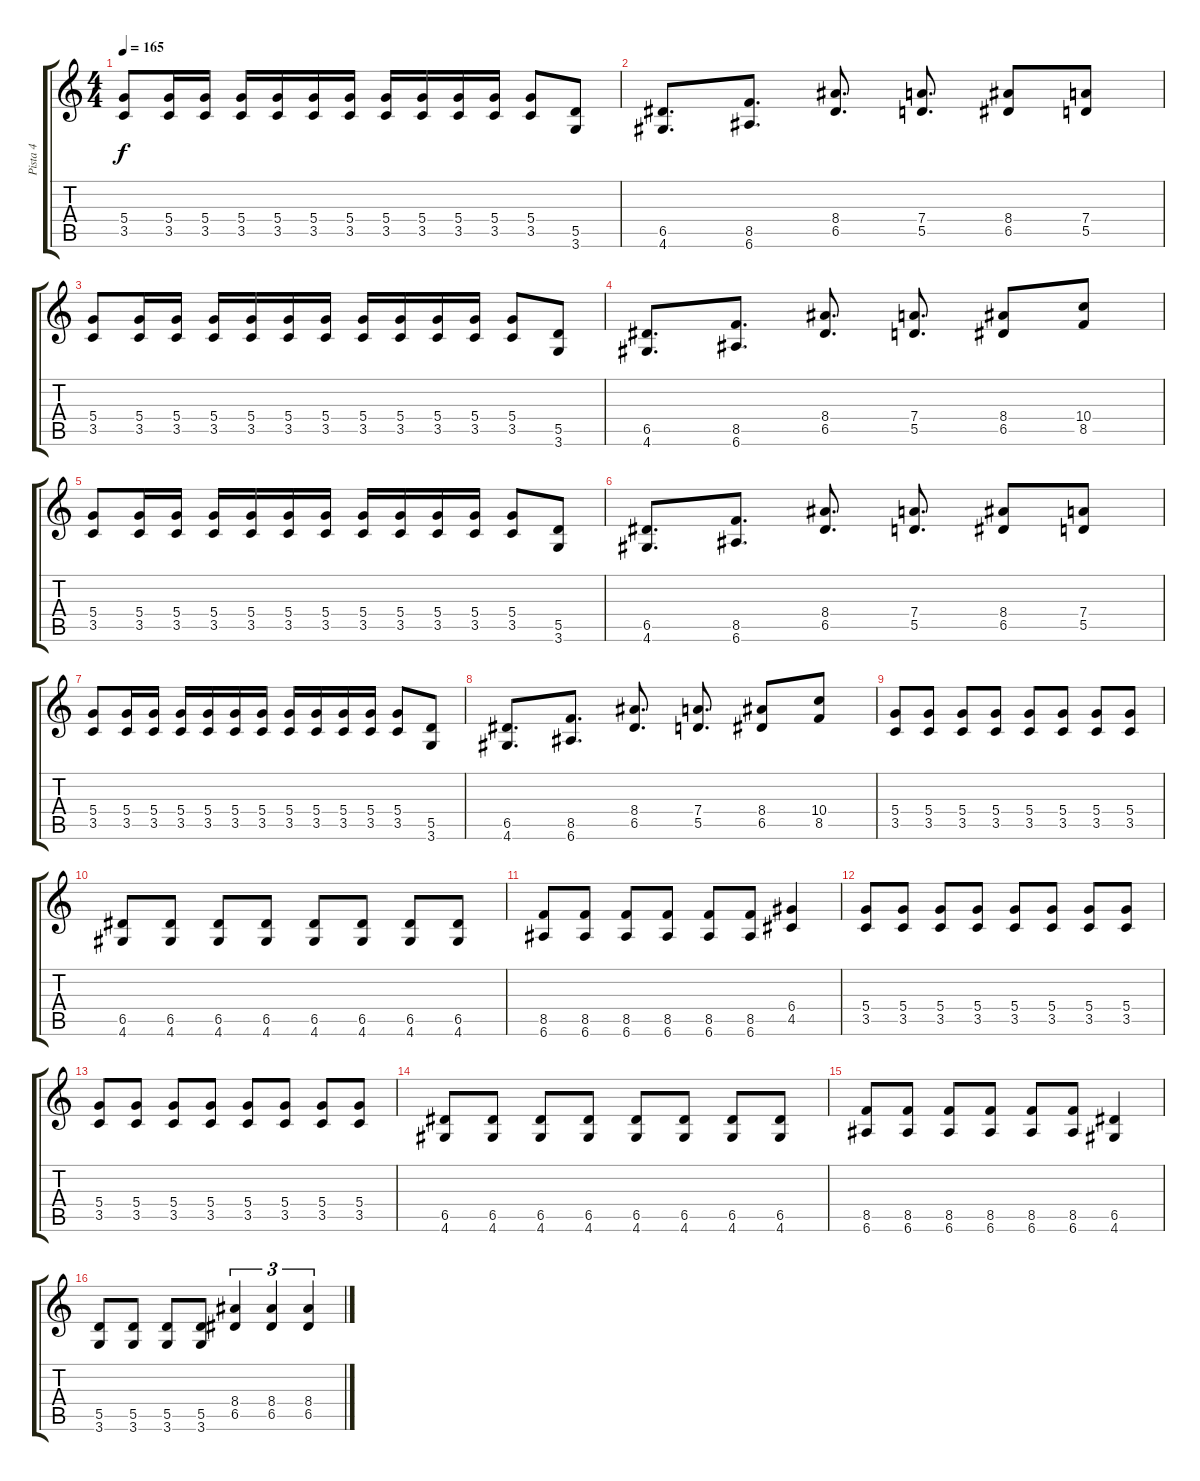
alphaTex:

\track ("Pista 4" "Pista 4") {instrument distortionguitar}
\staff {score tabs}
\tuning (E4 B3 G3 D3 A2 E2) {hide}
\ts (4 4)
\tempo 165
\clef g2
\ks c
(5.4 3.5).8{dy f} (5.4 3.5).16 (5.4 3.5).16 (5.4 3.5).16 (5.4 3.5).16 (5.4 3.5).16 (5.4 3.5).16 (5.4 3.5).16 (5.4 3.5).16 (5.4 3.5).16 (5.4 3.5).16 (5.4 3.5).8 (5.5 3.6).8 |
(6.5 4.6).8{d} (8.5 6.6).8{d} (8.4 6.5).8{d} (7.4 5.5).8{d} (8.4 6.5).8 (7.4 5.5).8 |
(5.4 3.5).8 (5.4 3.5).16 (5.4 3.5).16 (5.4 3.5).16 (5.4 3.5).16 (5.4 3.5).16 (5.4 3.5).16 (5.4 3.5).16 (5.4 3.5).16 (5.4 3.5).16 (5.4 3.5).16 (5.4 3.5).8 (5.5 3.6).8 |
(6.5 4.6).8{d} (8.5 6.6).8{d} (8.4 6.5).8{d} (7.4 5.5).8{d} (8.4 6.5).8 (10.4 8.5).8 |
(5.4 3.5).8 (5.4 3.5).16 (5.4 3.5).16 (5.4 3.5).16 (5.4 3.5).16 (5.4 3.5).16 (5.4 3.5).16 (5.4 3.5).16 (5.4 3.5).16 (5.4 3.5).16 (5.4 3.5).16 (5.4 3.5).8 (5.5 3.6).8 |
(6.5 4.6).8{d} (8.5 6.6).8{d} (8.4 6.5).8{d} (7.4 5.5).8{d} (8.4 6.5).8 (7.4 5.5).8 |
(5.4 3.5).8 (5.4 3.5).16 (5.4 3.5).16 (5.4 3.5).16 (5.4 3.5).16 (5.4 3.5).16 (5.4 3.5).16 (5.4 3.5).16 (5.4 3.5).16 (5.4 3.5).16 (5.4 3.5).16 (5.4 3.5).8 (5.5 3.6).8 |
(6.5 4.6).8{d} (8.5 6.6).8{d} (8.4 6.5).8{d} (7.4 5.5).8{d} (8.4 6.5).8 (10.4 8.5).8 |
(5.4 3.5).8 (5.4 3.5).8 (5.4 3.5).8 (5.4 3.5).8 (5.4 3.5).8 (5.4 3.5).8 (5.4 3.5).8 (5.4 3.5).8 |
(6.5 4.6).8 (6.5 4.6).8 (6.5 4.6).8 (6.5 4.6).8 (6.5 4.6).8 (6.5 4.6).8 (6.5 4.6).8 (6.5 4.6).8 |
(8.5 6.6).8 (8.5 6.6).8 (8.5 6.6).8 (8.5 6.6).8 (8.5 6.6).8 (8.5 6.6).8 (6.4 4.5).4 |
(5.4 3.5).8 (5.4 3.5).8 (5.4 3.5).8 (5.4 3.5).8 (5.4 3.5).8 (5.4 3.5).8 (5.4 3.5).8 (5.4 3.5).8 |
(5.4 3.5).8 (5.4 3.5).8 (5.4 3.5).8 (5.4 3.5).8 (5.4 3.5).8 (5.4 3.5).8 (5.4 3.5).8 (5.4 3.5).8 |
(6.5 4.6).8 (6.5 4.6).8 (6.5 4.6).8 (6.5 4.6).8 (6.5 4.6).8 (6.5 4.6).8 (6.5 4.6).8 (6.5 4.6).8 |
(8.5 6.6).8 (8.5 6.6).8 (8.5 6.6).8 (8.5 6.6).8 (8.5 6.6).8 (8.5 6.6).8 (6.5 4.6).4 |
(5.5 3.6).8 (5.5 3.6).8 (5.5 3.6).8 (5.5 3.6).8 (8.4 6.5).4{tu (3 2)} (8.4 6.5).4{tu (3 2)} (8.4 6.5).4{tu (3 2)}
